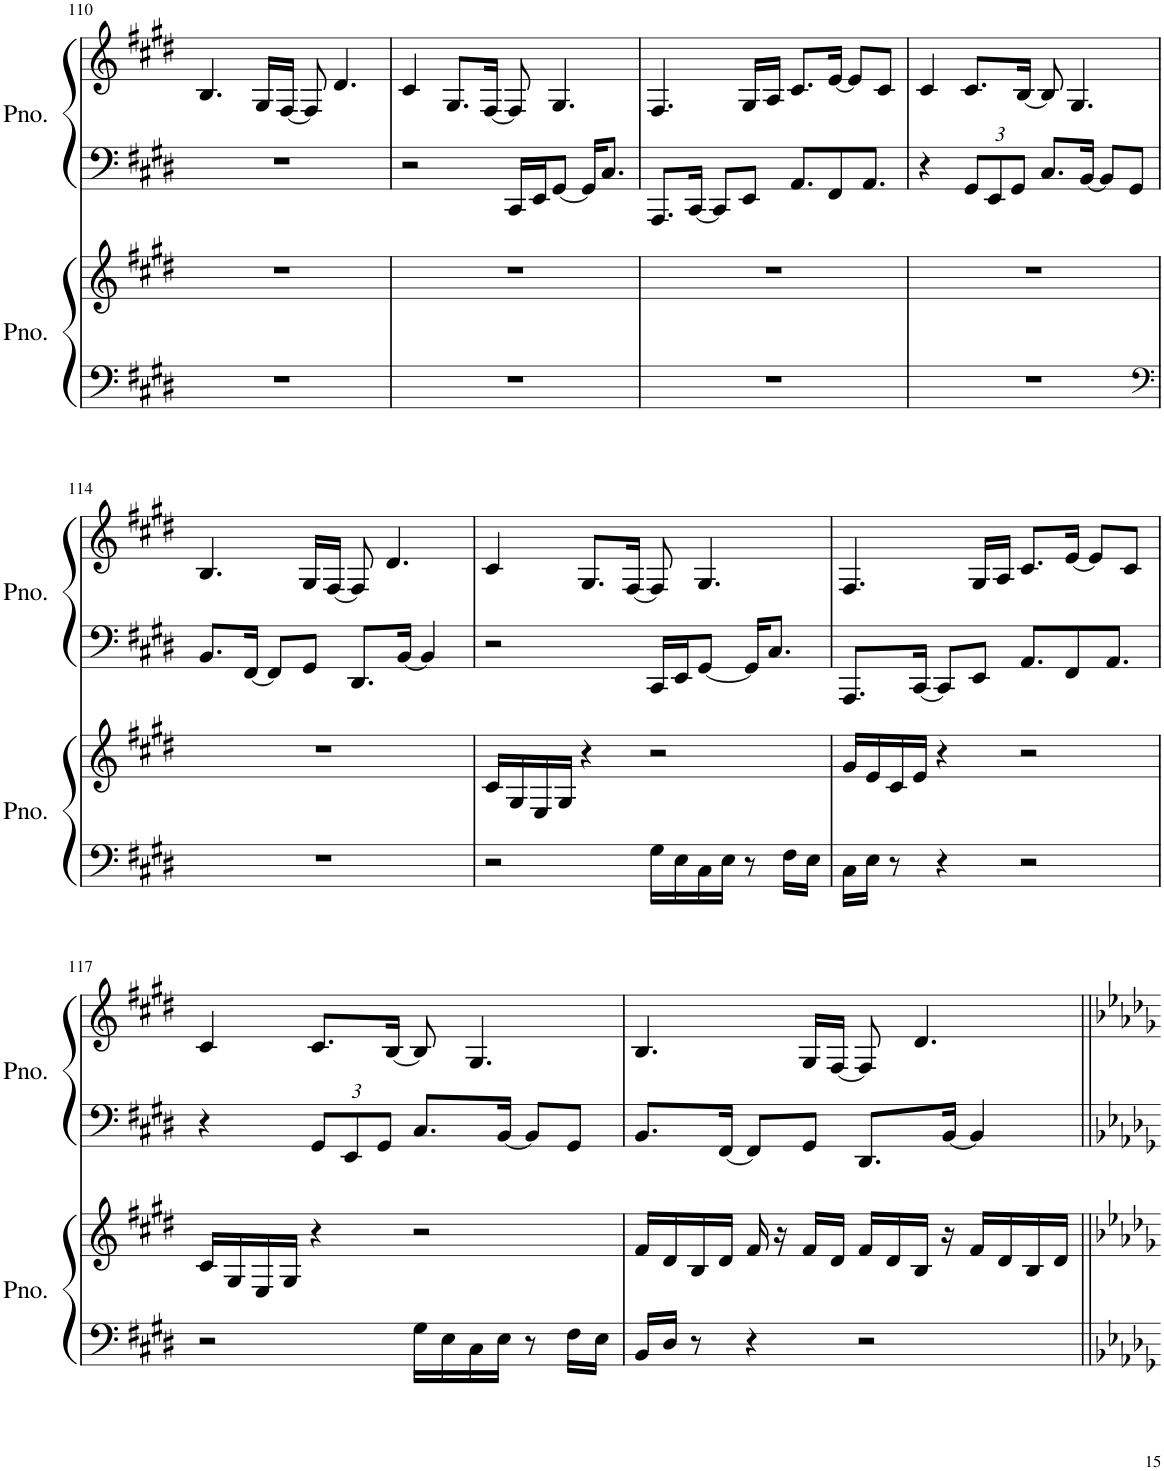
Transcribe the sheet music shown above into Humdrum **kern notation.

**kern	**kern	**kern	**kern
*part2	*part2	*part1	*part1
*staff4	*staff3	*staff2	*staff1
*I"Piano	*	*I"Piano	*
*I'Pno.	*	*I'Pno.	*
!!LO:PB:g=z
*clefF4	*clefG2	*clefF4	*clefG2
*k[f#c#g#d#]	*k[f#c#g#d#]	*k[f#c#g#d#]	*k[f#c#g#d#]
*M4/4	*M4/4	*M4/4	*M4/4
=110	=110	=110	=110
1r	1r	1r	4.B/
.	.	.	16G#/LL
.	.	.	[16F#/JJ
.	.	.	8F#/]
.	.	.	4.d#/
=111	=111	=111	=111
1r	1r	2r	4c#/
.	.	.	8.G#/L
.	.	.	[16F#/Jk
.	.	16CC#/LL	8F#/]
.	.	16EE/J	.
.	.	[8GG#/J	4.G#/
.	.	16GG#/KL]	.
.	.	8.C#/J	.
=112	=112	=112	=112
1r	1r	8.AAA/L	4.F#/
.	.	[16CC#/Jk	.
.	.	8CC#/L]	.
.	.	8EE/J	16G#/LL
.	.	.	16A/JJ
.	.	8.AA/L	8.c#/L
.	.	8FF#/	[16e/Jk
.	.	.	8e/L]
.	.	8.AA/J	.
.	.	.	8c#/J
=113	=113	=113	=113
1r	1r	4r	4c#/
*	*	*Xbrackettup	*
.	.	12GG#/L	8.c#/L
.	.	12EE/	.
.	.	12GG#/J	.
.	.	.	[16B/Jk
.	.	8.C#/L	8B/]
.	.	.	4.G#/
.	.	[16BB/Jk	.
.	.	8BB/L]	.
.	.	8GG#/J	.
!!LO:LB:g=z
=114	=114	=114	=114
*clefF4	*	*	*
1r	1r	8.BB/L	4.B/
.	.	[16FF#/Jk	.
.	.	8FF#/L]	.
.	.	8GG#/J	16G#/LL
.	.	.	[16F#/JJ
.	.	8.DD#/L	8F#/]
.	.	.	4.d#/
.	.	[16BB/Jk	.
.	.	4BB/]	.
=115	=115	=115	=115
2r	16c#/LL	2r	4c#/
.	16G#/	.	.
.	16E/	.	.
.	16G#/JJ	.	.
.	4r	.	8.G#/L
.	.	.	[16F#/Jk
16G#\LL	2r	16CC#/LL	8F#/]
16E\	.	16EE/J	.
16C#\	.	[8GG#/J	4.G#/
16E\JJ	.	.	.
8r	.	16GG#/KL]	.
.	.	8.C#/J	.
16F#\LL	.	.	.
16E\JJ	.	.	.
=116	=116	=116	=116
16C#\LL	16g#/LL	8.AAA/L	4.F#/
16E\JJ	16e/	.	.
8r	16c#/	.	.
.	16e/JJ	[16CC#/Jk	.
4r	4r	8CC#/L]	.
.	.	8EE/J	16G#/LL
.	.	.	16A/JJ
2r	2r	8.AA/L	8.c#/L
.	.	8FF#/	[16e/Jk
.	.	.	8e/L]
.	.	8.AA/J	.
.	.	.	8c#/J
!!LO:LB:g=z
=117	=117	=117	=117
2r	16c#/LL	4r	4c#/
.	16G#/	.	.
.	16E/	.	.
.	16G#/JJ	.	.
.	4r	12GG#/L	8.c#/L
.	.	12EE/	.
.	.	12GG#/J	.
.	.	.	[16B/Jk
16G#\LL	2r	8.C#/L	8B/]
16E\	.	.	.
16C#\	.	.	4.G#/
16E\JJ	.	[16BB/Jk	.
8r	.	8BB/L]	.
16F#\LL	.	8GG#/J	.
16E\JJ	.	.	.
=118	=118	=118	=118
16BB/LL	16f#/LL	8.BB/L	4.B/
16D#/JJ	16d#/	.	.
8r	16B/	.	.
.	16d#/JJ	[16FF#/Jk	.
4r	16f#/	8FF#/L]	.
.	16r	.	.
.	16f#/LL	8GG#/J	16G#/LL
.	16d#/JJ	.	[16F#/JJ
2r	16f#/LL	8.DD#/L	8F#/]
.	16d#/	.	.
.	16B/JJ	.	4.d#/
.	16r	[16BB/Jk	.
.	16f#/LL	4BB/]	.
.	16d#/	.	.
.	16B/	.	.
.	16d#/JJ	.	.
=||	=||	=||	=||
*-	*-	*-	*-
